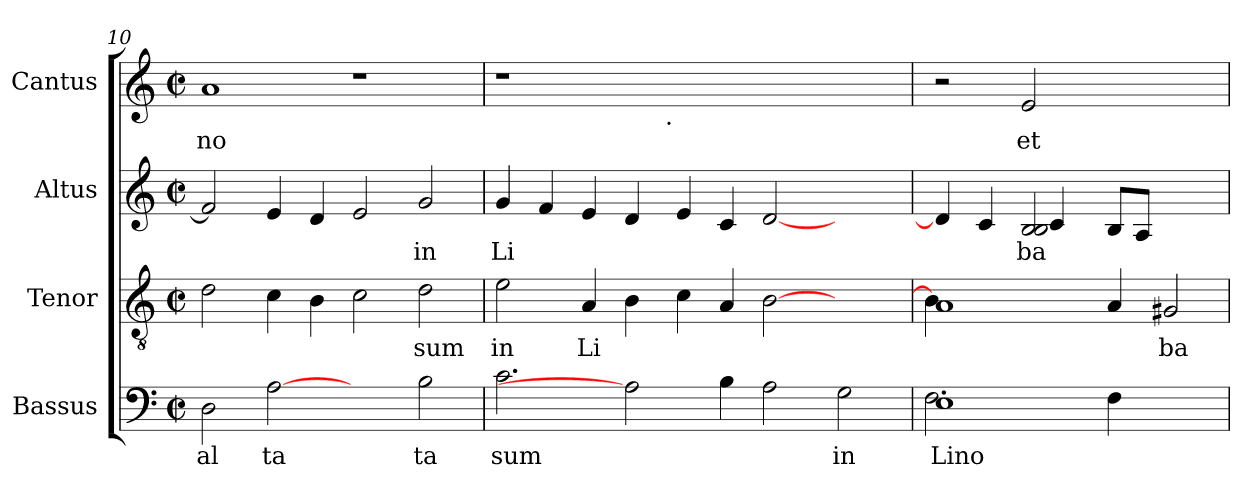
**kern	**text	**kern	**text	**kern	**text	**kern	**text
*part4	*part4	*part3	*part3	*part2	*part2	*part1	*part1
*staff4	*staff4	*staff3	*staff3	*staff2	*staff2	*staff1	*staff1
*I"Bassus	*	*I"Tenor	*	*I"Altus	*	*I"Cantus	*
*clefF4	*	*clefGv2	*	*clefG2	*	*clefG2	*
*k[]	*	*k[]	*	*k[]	*	*k[]	*
*C:	*	*C:	*	*C:	*	*C:	*
*M2/2	*	*M2/2	*	*M2/2	*	*M2/2	*
*met(c|)	*	*met(c|)	*	*met(c|)	*	*met(c|)	*
=10	=10	=10	=10	=10	=10	=10	=10
!	!LO:LY:b	!	!LO:LY:b	!	!LO:LY:b:cj	!	!LO:LY:b
2D\	al	2d\	.	2f/]	.	1a	no
!	!LO:LY:b	!	!LO:LY:b	!	!LO:LY:b:cj	!	!
[2A	ta	4c\	.	4e/	.	.	.
!	!	!	!LO:LY:b	!	!LO:LY:b:cj	!	!
.	.	4B\	.	4d/	.	.	.
!	!	!	!LO:LY:b	!	!LO:LY:b:cj	!	!
2ryy	.	2c\	.	2e/	.	1r	.
!	!LO:LY:b	!	!LO:LY:b	!	!LO:LY:b:cj	!	!
2B\	ta	2d\	sum	2g/	in	.	.
=11	=11	=11	=11	=11	=11	=11	=11
!	!LO:LY:b	!	!LO:LY:b	!	!LO:LY:b:cj	!	!
*	*	*	*	*	*	*^	*
2.c\	sum	2e\	in	4g/	Li-	1r	2ryy	.
!	!	!	!	!	!LO:LY:b:cj	!	!	!
.	.	.	.	4f/	--	.	.	.
!	!	!	!LO:LY:b	!	!LO:LY:b:cj	!	!	!
.	.	4A/	Li	4e/	--	.	4...ryy	.
!	!	!	!LO:LY:b	!	!LO:LY:b:cj	!	!	!
2A]	.	4B\	.	4d/	--	.	.	.
!	!	!	!	!	!	!	!LO:TX:b:t=.	!
.	.	.	.	.	.	.	1ryy	.
!	!	!	!LO:LY:b	!	!LO:LY:b:cj	!	!	!
.	.	4c\	.	4e/	--	1.ryy	.	.
!	!LO:LY:b	!	!LO:LY:b	!	!LO:LY:b:cj	!	!	!
4B\	.	4A/	.	4c/	--	.	.	.
!	!LO:LY:b	!	!LO:LY:b	!	!LO:LY:b:cj	!	!	!
2A\	.	[<2B\	.	[<2d/	--	.	.	.
.	.	.	.	.	.	.	2ryy	.
!	!LO:LY:b	!	!	!	!	!	!	!
2G\	in	2ryy	.	2ryy	.	.	.	.
.	.	.	.	.	.	.	32ryy	.
!!LO:PB:g=z
=12	=12	=12	=12	=12	=12	=12	=12	=12
*^	*	*	*	*	*	*	*	*
!	!	!LO:LY:b	!	!LO:LY:b	!	!LO:LY:b:cj	!	!	!
*	*	*	*^	*	*^	*	*v	*v	*
1E	2.F\	Lino	1A	4B\]	.	4d/]	2ryy	--	2r	.
!	!	!	!	!	!	!	!	!LO:LY:b:cj	!	!
.	.	.	.	1.ryy	.	4c/	.	--	.	.
!	!	!	!	!	!	!	!	!LO:LY:b:cj	!	!LO:LY:b
.	.	.	.	.	.	2B/ 2B/	4c/	-ba	2e/	et
.	2ryy	.	.	.	.	.	2ryy	.	.	.
!	!	!LO:LY:b	!	!	!LO:LY:b	!	!	!LO:LY:b:cj	!	!
4F\	.	.	4A/	.	.	8B/L	.	.	2.ryy	.
!	!	!	!	!	!	!	!	!LO:LY:b:cj	!	!
.	.	.	.	.	.	8A/J	.	.	.	.
!	!	!	!	!	!LO:LY:b	!	!	!	!	!
2ryy	2ryy	.	2G#/	.	ba	2ryy	2ryy	.	.	.
*v	*v	*	*	*	*	*v	*v	*	*	*
*	*	*v	*v	*	*	*	*	*
=	=	=	=	=	=	=	=
*-	*-	*-	*-	*-	*-	*-	*-
